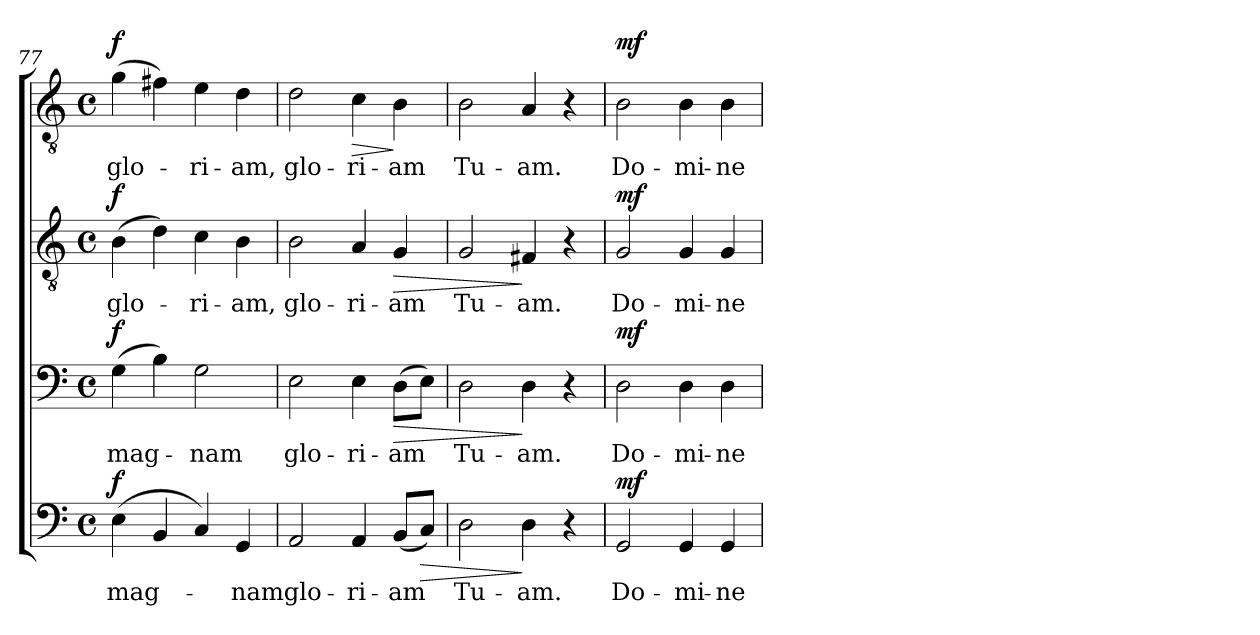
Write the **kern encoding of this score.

**kern	**text	**dynam	**kern	**text	**dynam	**kern	**text	**dynam	**kern	**text	**dynam
*part4	*part4	*part4	*part3	*part3	*part3	*part2	*part2	*part2	*part1	*part1	*part1
*staff4	*staff4	*staff4	*staff3	*staff3	*staff3	*staff2	*staff2	*staff2	*staff1	*staff1	*staff1
*clefF4	*	*	*clefF4	*	*	*clefGv2	*	*	*clefGv2	*	*
*k[]	*	*	*k[]	*	*	*k[]	*	*	*k[]	*	*
*C:	*	*	*C:	*	*	*C:	*	*	*C:	*	*
*M4/4	*	*	*M4/4	*	*	*M4/4	*	*	*M4/4	*	*
*met(c)	*	*	*met(c)	*	*	*met(c)	*	*	*met(c)	*	*
=77	=77	=77	=77	=77	=77	=77	=77	=77	=77	=77	=77
!	!LO:LY:b	!LO:DY:a	!	!LO:LY:b	!LO:DY:a	!	!LO:LY:b	!LO:DY:a	!	!LO:LY:b	!LO:DY:a
(<4E\	mag-	f	(>4G\	mag-	f	(>4B\	glo-	f	(>4g\	glo-	f
4BB/	.	.	4B\)	.	.	4d\)	.	.	4f#X\)	.	.
!	!	!	!	!LO:LY:b	!	!	!LO:LY:b	!	!	!LO:LY:b	!
4C/)	.	.	2G\	-nam	.	4c\	-ri-	.	4e\	-ri-	.
!	!LO:LY:b	!	!	!	!	!	!LO:LY:b	!	!	!LO:LY:b	!
4GG/	-nam	.	.	.	.	4B\	-am,	.	4d\	-am,	.
=78	=78	=78	=78	=78	=78	=78	=78	=78	=78	=78	=78
!	!LO:LY:b	!	!	!LO:LY:b	!	!	!LO:LY:b	!	!	!LO:LY:b	!
2AA/	glo-	.	2E\	glo-	.	2B\	glo-	.	2d\	glo-	.
!	!LO:LY:b	!	!	!LO:LY:b	!	!	!LO:LY:b	!	!	!LO:LY:b	!LO:HP:b
4AA/	-ri-	.	4E\	-ri-	.	4A/	-ri-	.	4c\	-ri-	>
!	!LO:LY:b	!	!	!LO:LY:b	!LO:HP:b	!	!LO:LY:b	!LO:HP:b	!	!LO:LY:b	!
(<8BB/L	-am	.	(>8D\L	-am	>	4G/	-am	>	4B\	-am	]
!	!	!LO:HP:b	!	!	!	!	!	!	!	!	!
8C/J)	.	>	8E\J)	.	.	.	.	.	.	.	.
=79	=79	=79	=79	=79	=79	=79	=79	=79	=79	=79	=79
!	!LO:LY:b	!	!	!LO:LY:b	!	!	!LO:LY:b	!	!	!LO:LY:b	!
2D\	Tu-	.	2D\	Tu-	.	2G/	Tu-	.	2B\	Tu-	.
!	!LO:LY:b	!	!	!LO:LY:b	!	!	!LO:LY:b	!	!	!LO:LY:b	!
4D\	-am.	]	4D\	-am.	]	4F#X/	-am.	]	4A/	-am.	.
4r	.	.	4r	.	.	4r	.	.	4r	.	.
=80	=80	=80	=80	=80	=80	=80	=80	=80	=80	=80	=80
!	!LO:LY:b	!LO:DY:a	!	!LO:LY:b	!LO:DY:a	!	!LO:LY:b	!LO:DY:a	!	!LO:LY:b	!LO:DY:a
2GG/	Do-	mf	2D\	Do-	mf	2G/	Do-	mf	2B\	Do-	mf
!	!LO:LY:b	!	!	!LO:LY:b	!	!	!LO:LY:b	!	!	!LO:LY:b	!
4GG/	-mi-	.	4D\	-mi-	.	4G/	-mi-	.	4B\	-mi-	.
!	!LO:LY:b	!	!	!LO:LY:b	!	!	!LO:LY:b	!	!	!LO:LY:b	!
4GG/	-ne	.	4D\	-ne	.	4G/	-ne	.	4B\	-ne	.
=	=	=	=	=	=	=	=	=	=	=	=
*-	*-	*-	*-	*-	*-	*-	*-	*-	*-	*-	*-
